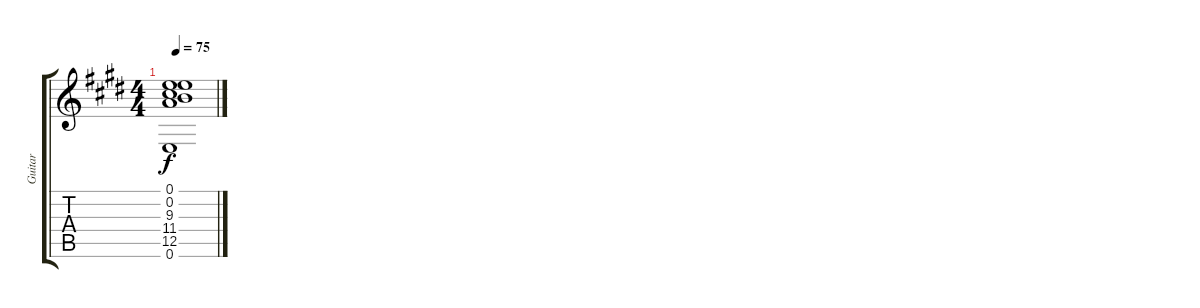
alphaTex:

\track ("Guitar" "Guitar") {instrument acousticguitarsteel}
\staff {score tabs}
\tuning (E4 B3 G3 D3 A2 E2) {hide}
\ts (4 4)
\tempo 75
\clef g2
\ks c#minor
(0.1{t} 0.2{t} 9.3{t} 11.4{t} 12.5{t} 0.6{t}).1{dy f}
